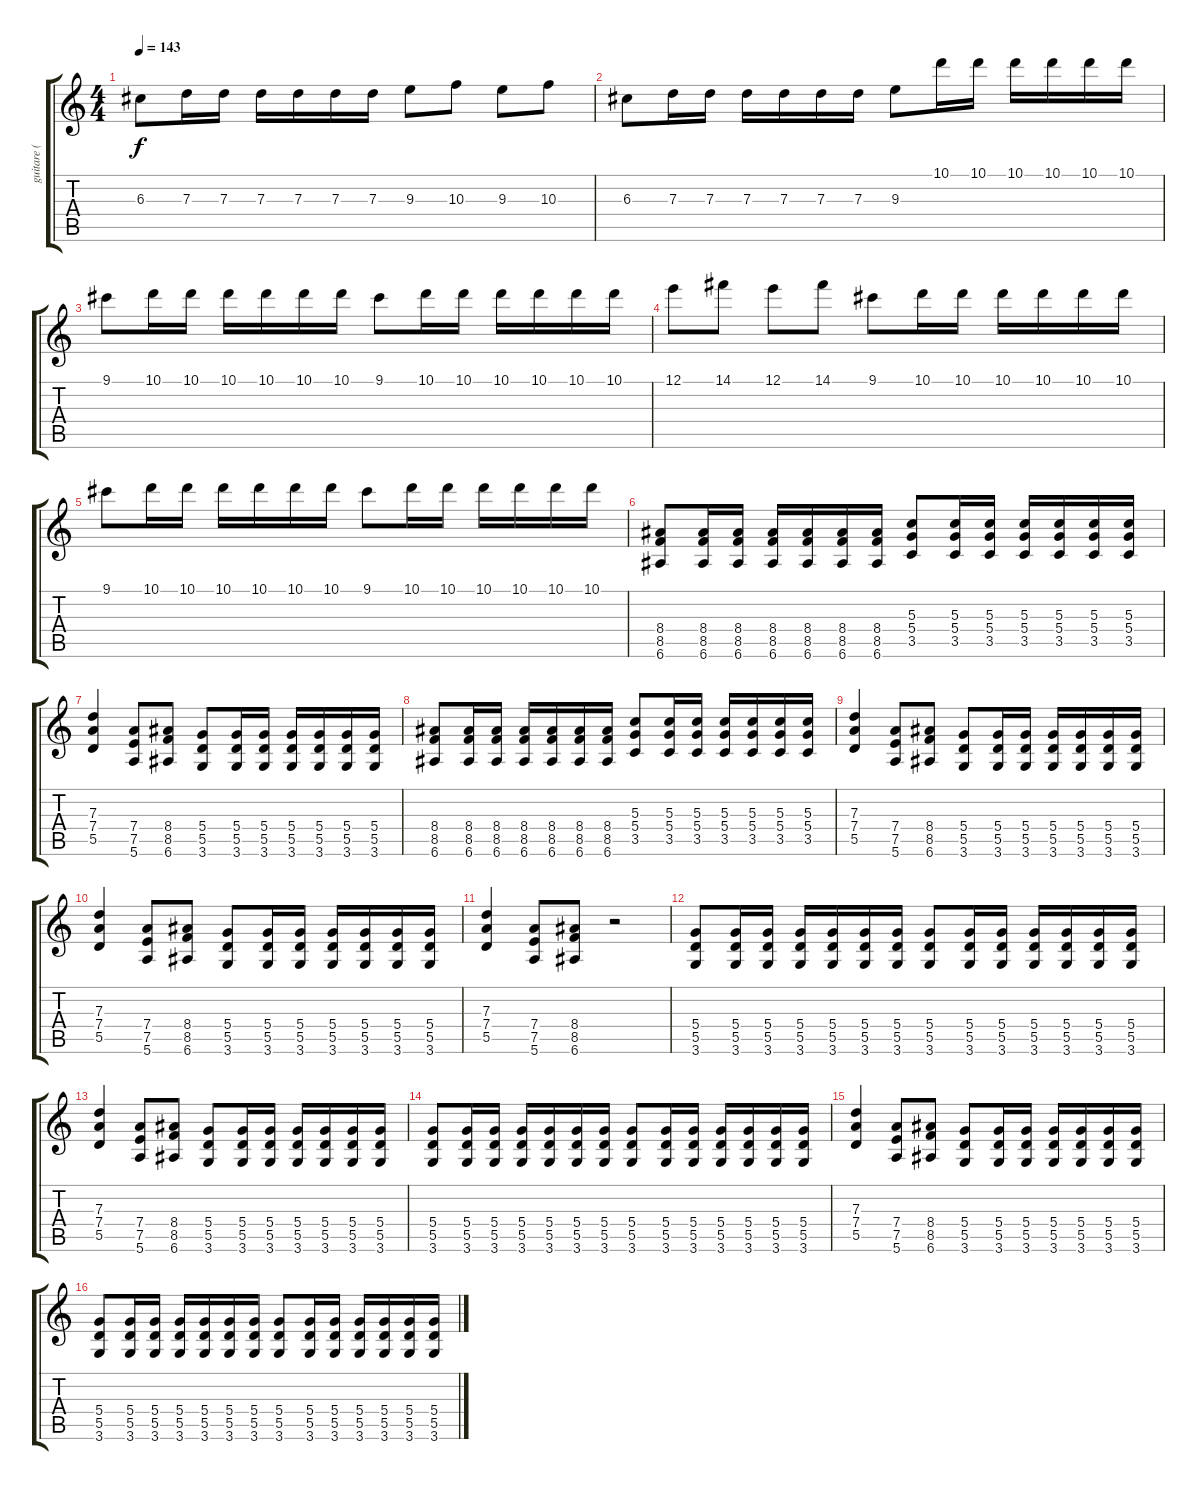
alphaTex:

\track ("guitare ( Brian ) " "guitare ( ") {instrument distortionguitar}
\staff {score tabs}
\tuning (E4 B3 G3 D3 A2 E2) {hide}
\ts (4 4)
\tempo 143
\clef g2
\ks c
6.3.8{dy f} 7.3.16 7.3.16 7.3.16 7.3.16 7.3.16 7.3.16 9.3.8 10.3.8 9.3.8 10.3.8 |
6.3.8 7.3.16 7.3.16 7.3.16 7.3.16 7.3.16 7.3.16 9.3.8 10.1.16 10.1.16 10.1.16 10.1.16 10.1.16 10.1.16 |
9.1.8 10.1.16 10.1.16 10.1.16 10.1.16 10.1.16 10.1.16 9.1.8 10.1.16 10.1.16 10.1.16 10.1.16 10.1.16 10.1.16 |
12.1.8 14.1.8 12.1.8 14.1.8 9.1.8 10.1.16 10.1.16 10.1.16 10.1.16 10.1.16 10.1.16 |
9.1.8 10.1.16 10.1.16 10.1.16 10.1.16 10.1.16 10.1.16 9.1.8 10.1.16 10.1.16 10.1.16 10.1.16 10.1.16 10.1.16 |
(8.4 8.5 6.6).8{volume 10} (8.4 8.5 6.6).16 (8.4 8.5 6.6).16 (8.4 8.5 6.6).16 (8.4 8.5 6.6).16 (8.4 8.5 6.6).16 (8.4 8.5 6.6).16 (5.3 5.4 3.5).8 (5.3 5.4 3.5).16 (5.3 5.4 3.5).16 (5.3 5.4 3.5).16 (5.3 5.4 3.5).16 (5.3 5.4 3.5).16 (5.3 5.4 3.5).16 |
(7.3 7.4 5.5).4 (7.4 7.5 5.6).8 (8.4 8.5 6.6).8 (5.4 5.5 3.6).8 (5.4 5.5 3.6).16 (5.4 5.5 3.6).16 (5.4 5.5 3.6).16 (5.4 5.5 3.6).16 (5.4 5.5 3.6).16 (5.4 5.5 3.6).16 |
(8.4 8.5 6.6).8 (8.4 8.5 6.6).16 (8.4 8.5 6.6).16 (8.4 8.5 6.6).16 (8.4 8.5 6.6).16 (8.4 8.5 6.6).16 (8.4 8.5 6.6).16 (5.3 5.4 3.5).8 (5.3 5.4 3.5).16 (5.3 5.4 3.5).16 (5.3 5.4 3.5).16 (5.3 5.4 3.5).16 (5.3 5.4 3.5).16 (5.3 5.4 3.5).16 |
(7.3 7.4 5.5).4 (7.4 7.5 5.6).8 (8.4 8.5 6.6).8 (5.4 5.5 3.6).8 (5.4 5.5 3.6).16 (5.4 5.5 3.6).16 (5.4 5.5 3.6).16 (5.4 5.5 3.6).16 (5.4 5.5 3.6).16 (5.4 5.5 3.6).16 |
(7.3 7.4 5.5).4 (7.4 7.5 5.6).8 (8.4 8.5 6.6).8 (5.4 5.5 3.6).8 (5.4 5.5 3.6).16 (5.4 5.5 3.6).16 (5.4 5.5 3.6).16 (5.4 5.5 3.6).16 (5.4 5.5 3.6).16 (5.4 5.5 3.6).16 |
(7.3 7.4 5.5).4 (7.4 7.5 5.6).8 (8.4 8.5 6.6).8 r.2 |
(5.4 5.5 3.6).8 (5.4 5.5 3.6).16 (5.4 5.5 3.6).16 (5.4 5.5 3.6).16 (5.4 5.5 3.6).16 (5.4 5.5 3.6).16 (5.4 5.5 3.6).16 (5.4 5.5 3.6).8 (5.4 5.5 3.6).16 (5.4 5.5 3.6).16 (5.4 5.5 3.6).16 (5.4 5.5 3.6).16 (5.4 5.5 3.6).16 (5.4 5.5 3.6).16 |
(7.3 7.4 5.5).4 (7.4 7.5 5.6).8 (8.4 8.5 6.6).8 (5.4 5.5 3.6).8 (5.4 5.5 3.6).16 (5.4 5.5 3.6).16 (5.4 5.5 3.6).16 (5.4 5.5 3.6).16 (5.4 5.5 3.6).16 (5.4 5.5 3.6).16 |
(5.4 5.5 3.6).8 (5.4 5.5 3.6).16 (5.4 5.5 3.6).16 (5.4 5.5 3.6).16 (5.4 5.5 3.6).16 (5.4 5.5 3.6).16 (5.4 5.5 3.6).16 (5.4 5.5 3.6).8 (5.4 5.5 3.6).16 (5.4 5.5 3.6).16 (5.4 5.5 3.6).16 (5.4 5.5 3.6).16 (5.4 5.5 3.6).16 (5.4 5.5 3.6).16 |
(7.3 7.4 5.5).4 (7.4 7.5 5.6).8 (8.4 8.5 6.6).8 (5.4 5.5 3.6).8 (5.4 5.5 3.6).16 (5.4 5.5 3.6).16 (5.4 5.5 3.6).16 (5.4 5.5 3.6).16 (5.4 5.5 3.6).16 (5.4 5.5 3.6).16 |
(5.4 5.5 3.6).8 (5.4 5.5 3.6).16 (5.4 5.5 3.6).16 (5.4 5.5 3.6).16 (5.4 5.5 3.6).16 (5.4 5.5 3.6).16 (5.4 5.5 3.6).16 (5.4 5.5 3.6).8 (5.4 5.5 3.6).16 (5.4 5.5 3.6).16 (5.4 5.5 3.6).16 (5.4 5.5 3.6).16 (5.4 5.5 3.6).16 (5.4 5.5 3.6).16
